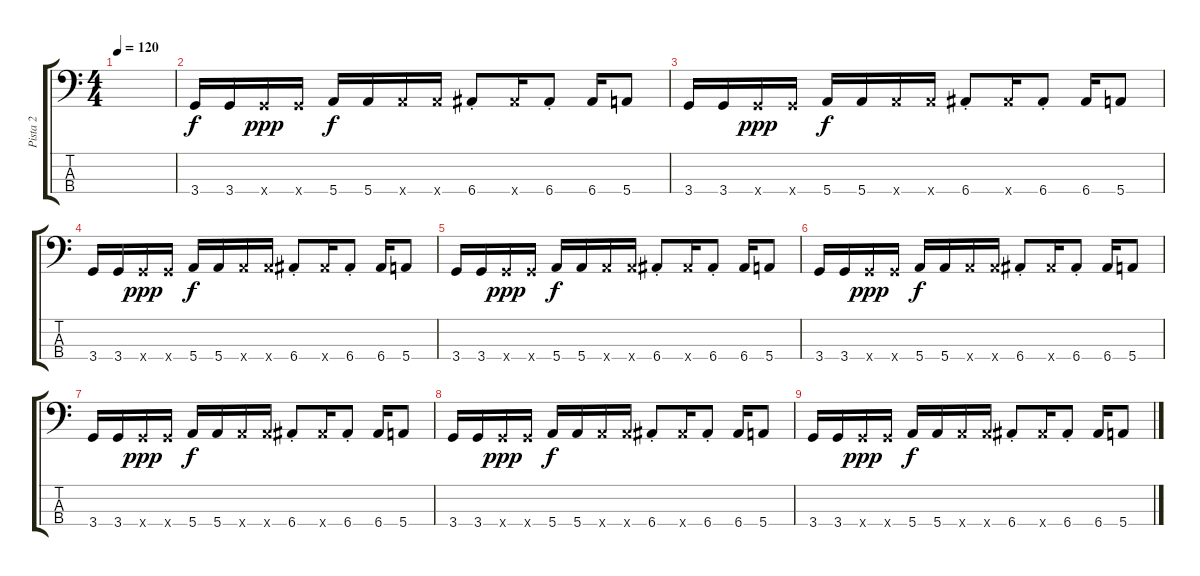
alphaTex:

\track ("Pista 2" "Pista 2") {instrument electricbassfinger}
\staff {score tabs}
\tuning (G2 D2 A1 E1) {hide}
\ts (4 4)
\tempo 120
\clef f4
\ks c
|
3.4.16{volume 6} 3.4.16 3.4{x}.16{dy ppp} 3.4{x}.16 5.4.16{dy f} 5.4.16 5.4{x}.16 5.4{x}.16 6.4{st}.8 6.4{x}.16 6.4{st}.8 6.4.16 5.4.8 |
3.4.16 3.4.16 3.4{x}.16{dy ppp} 3.4{x}.16 5.4.16{dy f} 5.4.16 5.4{x}.16 5.4{x}.16 6.4{st}.8 6.4{x}.16 6.4{st}.8 6.4.16 5.4.8 |
3.4.16 3.4.16 3.4{x}.16{dy ppp} 3.4{x}.16 5.4.16{dy f} 5.4.16 5.4{x}.16 5.4{x}.16 6.4{st}.8 6.4{x}.16 6.4{st}.8 6.4.16 5.4.8 |
3.4.16 3.4.16 3.4{x}.16{dy ppp} 3.4{x}.16 5.4.16{dy f} 5.4.16 5.4{x}.16 5.4{x}.16 6.4{st}.8 6.4{x}.16 6.4{st}.8 6.4.16 5.4.8 |
3.4.16{volume 0} 3.4.16 3.4{x}.16{dy ppp} 3.4{x}.16 5.4.16{dy f} 5.4.16 5.4{x}.16 5.4{x}.16 6.4{st}.8 6.4{x}.16 6.4{st}.8 6.4.16 5.4.8 |
3.4.16 3.4.16 3.4{x}.16{dy ppp} 3.4{x}.16 5.4.16{dy f} 5.4.16 5.4{x}.16 5.4{x}.16 6.4{st}.8 6.4{x}.16 6.4{st}.8 6.4.16 5.4.8 |
3.4.16 3.4.16 3.4{x}.16{dy ppp} 3.4{x}.16 5.4.16{dy f} 5.4.16 5.4{x}.16 5.4{x}.16 6.4{st}.8 6.4{x}.16 6.4{st}.8 6.4.16 5.4.8 |
3.4.16 3.4.16 3.4{x}.16{dy ppp} 3.4{x}.16 5.4.16{dy f} 5.4.16 5.4{x}.16 5.4{x}.16 6.4{st}.8 6.4{x}.16 6.4{st}.8 6.4.16 5.4.8
